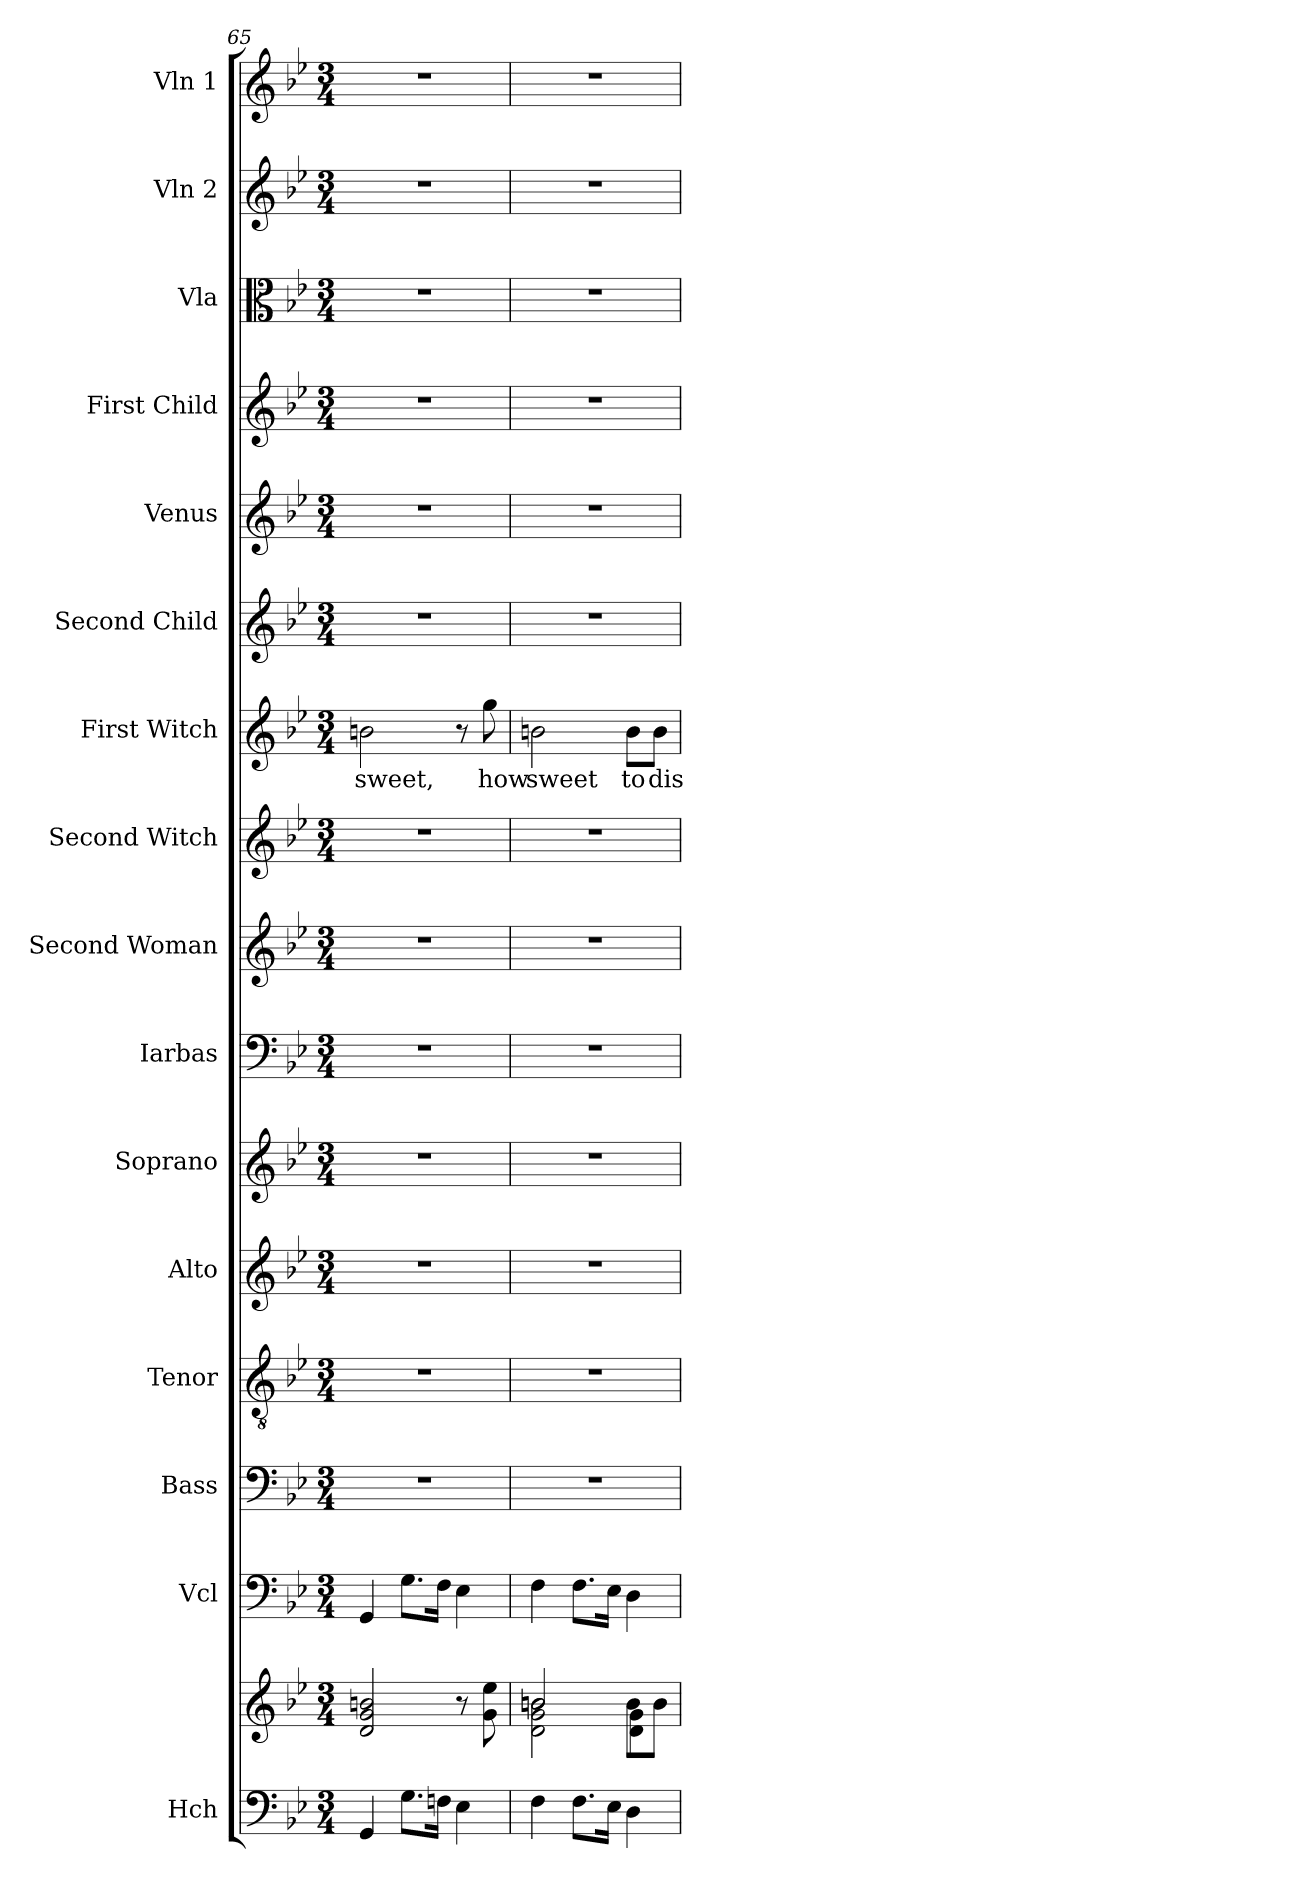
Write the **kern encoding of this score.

**kern	**kern	**kern	**kern	**kern	**kern	**kern	**kern	**kern	**kern	**kern	**text	**kern	**kern	**kern	**kern	**kern	**kern
*part16	*part16	*part15	*part14	*part13	*part12	*part11	*part10	*part9	*part8	*part7	*part7	*part6	*part5	*part4	*part3	*part2	*part1
*staff17	*staff16	*staff15	*staff14	*staff13	*staff12	*staff11	*staff10	*staff9	*staff8	*staff7	*staff7	*staff6	*staff5	*staff4	*staff3	*staff2	*staff1
*I"Hch	*	*I"Vcl	*I"Bass	*I"Tenor	*I"Alto	*I"Soprano	*I"Iarbas	*I"Second Woman	*I"Second Witch	*I"First Witch	*	*I"Second Child	*I"Venus	*I"First Child	*I"Vla	*I"Vln 2	*I"Vln 1
*I'Hch.	*	*I'Vc.	*I'B.	*I'T.	*I'A.	*I'S.	*I'I.	*I'2W	*I'W2.	*I'W1	*	*I'C2.	*I'V.	*I'C1	*I'Vla.	*I'Vln.	*I'Vln.
*clefF4	*clefG2	*clefF4	*clefF4	*clefGv2	*clefG2	*clefG2	*clefF4	*clefG2	*clefG2	*clefG2	*	*clefG2	*clefG2	*clefG2	*clefC3	*clefG2	*clefG2
*k[b-e-]	*k[b-e-]	*k[b-e-]	*k[b-e-]	*k[b-e-]	*k[b-e-]	*k[b-e-]	*k[b-e-]	*k[b-e-]	*k[b-e-]	*k[b-e-]	*	*k[b-e-]	*k[b-e-]	*k[b-e-]	*k[b-e-]	*k[b-e-]	*k[b-e-]
*M3/4	*M3/4	*M3/4	*M3/4	*M3/4	*M3/4	*M3/4	*M3/4	*M3/4	*M3/4	*M3/4	*	*M3/4	*M3/4	*M3/4	*M3/4	*M3/4	*M3/4
=65	=65	=65	=65	=65	=65	=65	=65	=65	=65	=65	=65	=65	=65	=65	=65	=65	=65
!	!	!	!	!	!	!	!	!	!	!	!LO:LY:b	!	!	!	!	!	!
4GG/	2d/ 2g/ 2bn/	4GG/	2.r	2.r	2.r	2.r	2.r	2.r	2.r	2bn\	sweet,	2.r	2.r	2.r	2.r	2.r	2.r
8.G\L	.	8.G\L	.	.	.	.	.	.	.	.	.	.	.	.	.	.	.
16Fn\Jk	.	16F\Jk	.	.	.	.	.	.	.	.	.	.	.	.	.	.	.
4E-\	8r	4E-\	.	.	.	.	.	.	.	8r	.	.	.	.	.	.	.
!	!	!	!	!	!	!	!	!	!	!	!LO:LY:b	!	!	!	!	!	!
.	8g\ 8ee-\	.	.	.	.	.	.	.	.	8gg\	how	.	.	.	.	.	.
=66	=66	=66	=66	=66	=66	=66	=66	=66	=66	=66	=66	=66	=66	=66	=66	=66	=66
*	*^	*	*	*	*	*	*	*	*	*	*	*	*	*	*	*	*
!	!	!	!	!	!	!	!	!	!	!	!	!LO:LY:b	!	!	!	!	!	!
4F\	2d\ 2g\ 2bn\	2bn/	4F\	2.r	2.r	2.r	2.r	2.r	2.r	2.r	2bn\	sweet	2.r	2.r	2.r	2.r	2.r	2.r
8.F\L	.	.	8.F\L	.	.	.	.	.	.	.	.	.	.	.	.	.	.	.
16E-\Jk	.	.	16E-\Jk	.	.	.	.	.	.	.	.	.	.	.	.	.	.	.
!	!	!	!	!	!	!	!	!	!	!	!	!LO:LY:b	!	!	!	!	!	!
4D\	8b\L	4d\ 4g\	4D\	.	.	.	.	.	.	.	8b\L	to	.	.	.	.	.	.
!	!	!	!	!	!	!	!	!	!	!	!	!LO:LY:b	!	!	!	!	!	!
.	8b\J	.	.	.	.	.	.	.	.	.	8b\J	dis-	.	.	.	.	.	.
*	*v	*v	*	*	*	*	*	*	*	*	*	*	*	*	*	*	*	*
=	=	=	=	=	=	=	=	=	=	=	=	=	=	=	=	=	=
*-	*-	*-	*-	*-	*-	*-	*-	*-	*-	*-	*-	*-	*-	*-	*-	*-	*-
